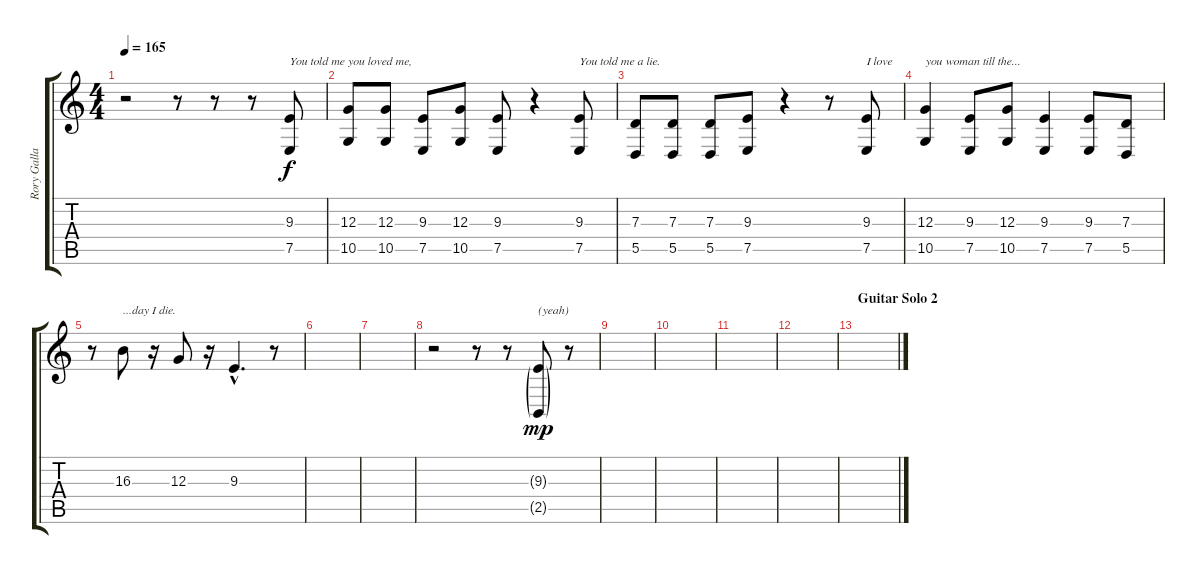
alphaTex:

\track ("Rory Gallagher Vocals" "Rory Galla") {instrument trombone}
\staff {score tabs}
\tuning (E4 B3 G3 D3 A2 E2) {hide}
\ts (4 4)
\tempo 165
\clef g2
\ks c
r.2{dy f} r.8 r.8 r.8 (9.3 7.5).8{txt "You told me you loved me,"} |
(12.3 10.5).8 (12.3 10.5).8 (9.3 7.5).8 (12.3 10.5).8 (9.3 7.5).8 r.4 (9.3 7.5).8{txt "You told me a lie."} |
(7.3 5.5).8 (7.3 5.5).8 (7.3 5.5).8 (9.3 7.5).8 r.4 r.8 (9.3 7.5).8{txt "I love"} |
(12.3 10.5).4{txt "you woman till the..."} (9.3 7.5).8 (12.3 10.5).8 (9.3 7.5).4 (9.3 7.5).8 (7.3 5.5).8 |
r.8 16.3.8{txt "...day I die."} r.16 12.3.8 r.16 9.3{hac}.4{d} r.8 |
|
|
r.2 r.8 r.8 (9.3{g} 2.5{g}).8{txt "(yeah)" dy mp} r.8 |
|
|
|
|
\section ("" "Guitar Solo 2")
